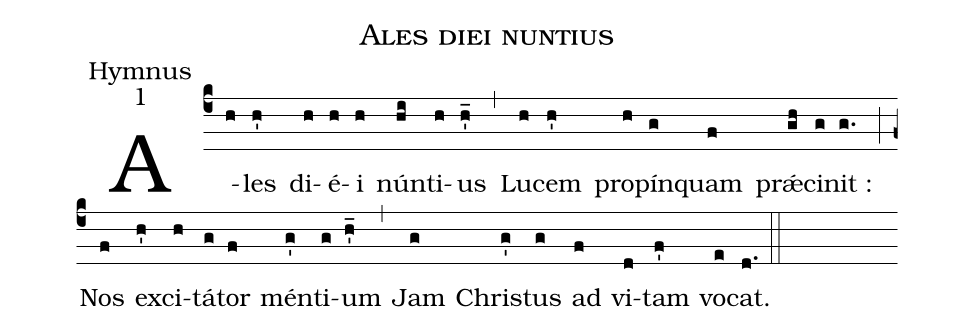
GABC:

name:Ales diei nuntius;
office-part:Hymnus;
mode:1;
%%
(c4)A(h)les(h') di(h)é(h)i(h) nún(hi)ti(h)us(h'_) (,)Lu(h)cem(h') pro(h)pín(g)quam(f) prǽ(gh)ci(g)nit :(g.) (;)Nos(f) ex(h')ci(h)tá(g)tor(f) mén(g')ti(g)um(h'_) (,)Jam(g) Chris(g')tus(g) ad(f) vi(d)tam(f') vo(e)cat.(d.) (::)
